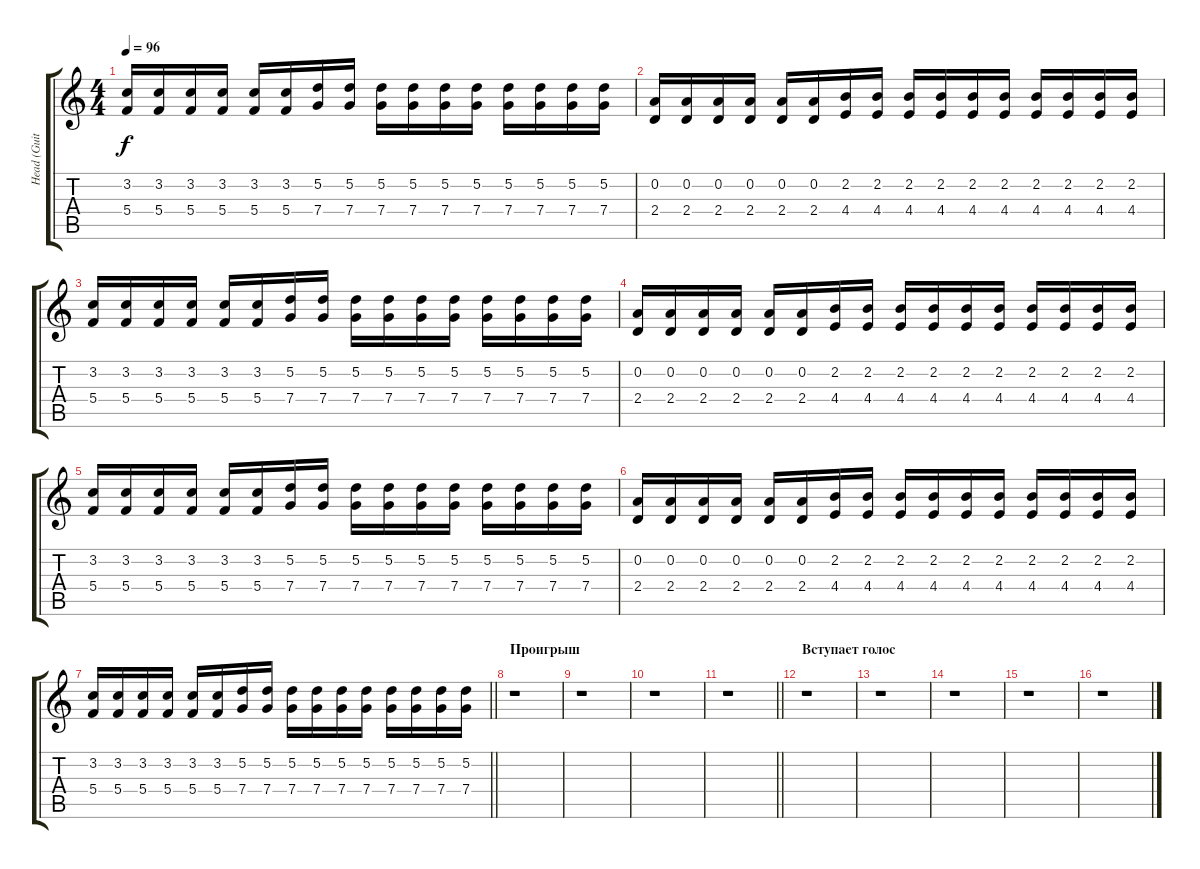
\track ("Head (Guitar 2)" "Head (Guit") {instrument distortionguitar}
\staff {score tabs}
\tuning (D4 A3 F3 C3 G2 C2) {hide}
\ts (4 4)
\tempo 96
\clef g2
\ks c
(3.2 5.4).16{dy f} (3.2 5.4).16 (3.2 5.4).16 (3.2 5.4).16 (3.2 5.4).16 (3.2 5.4).16 (5.2 7.4).16 (5.2 7.4).16 (5.2 7.4).16 (5.2 7.4).16 (5.2 7.4).16 (5.2 7.4).16 (5.2 7.4).16 (5.2 7.4).16 (5.2 7.4).16 (5.2 7.4).16 |
(0.2 2.4).16 (0.2 2.4).16 (0.2 2.4).16 (0.2 2.4).16 (0.2 2.4).16 (0.2 2.4).16 (2.2 4.4).16 (2.2 4.4).16 (2.2 4.4).16 (2.2 4.4).16 (2.2 4.4).16 (2.2 4.4).16 (2.2 4.4).16 (2.2 4.4).16 (2.2 4.4).16 (2.2 4.4).16 |
(3.2 5.4).16 (3.2 5.4).16 (3.2 5.4).16 (3.2 5.4).16 (3.2 5.4).16 (3.2 5.4).16 (5.2 7.4).16 (5.2 7.4).16 (5.2 7.4).16 (5.2 7.4).16 (5.2 7.4).16 (5.2 7.4).16 (5.2 7.4).16 (5.2 7.4).16 (5.2 7.4).16 (5.2 7.4).16 |
(0.2 2.4).16 (0.2 2.4).16 (0.2 2.4).16 (0.2 2.4).16 (0.2 2.4).16 (0.2 2.4).16 (2.2 4.4).16 (2.2 4.4).16 (2.2 4.4).16 (2.2 4.4).16 (2.2 4.4).16 (2.2 4.4).16 (2.2 4.4).16 (2.2 4.4).16 (2.2 4.4).16 (2.2 4.4).16 |
(3.2 5.4).16 (3.2 5.4).16 (3.2 5.4).16 (3.2 5.4).16 (3.2 5.4).16 (3.2 5.4).16 (5.2 7.4).16 (5.2 7.4).16 (5.2 7.4).16 (5.2 7.4).16 (5.2 7.4).16 (5.2 7.4).16 (5.2 7.4).16 (5.2 7.4).16 (5.2 7.4).16 (5.2 7.4).16 |
(0.2 2.4).16 (0.2 2.4).16 (0.2 2.4).16 (0.2 2.4).16 (0.2 2.4).16 (0.2 2.4).16 (2.2 4.4).16 (2.2 4.4).16 (2.2 4.4).16 (2.2 4.4).16 (2.2 4.4).16 (2.2 4.4).16 (2.2 4.4).16 (2.2 4.4).16 (2.2 4.4).16 (2.2 4.4).16 |
\barLineRight lightlight
(3.2 5.4).16 (3.2 5.4).16 (3.2 5.4).16 (3.2 5.4).16 (3.2 5.4).16 (3.2 5.4).16 (5.2 7.4).16 (5.2 7.4).16 (5.2 7.4).16 (5.2 7.4).16 (5.2 7.4).16 (5.2 7.4).16 (5.2 7.4).16 (5.2 7.4).16 (5.2 7.4).16 (5.2 7.4).16 |
\section ("" "Проигрыш")
r.1 |
r.1 |
r.1 |
\barLineRight lightlight
r.1 |
\section ("" "Вступает голос")
r.1 |
r.1 |
r.1 |
r.1 |
r.1
